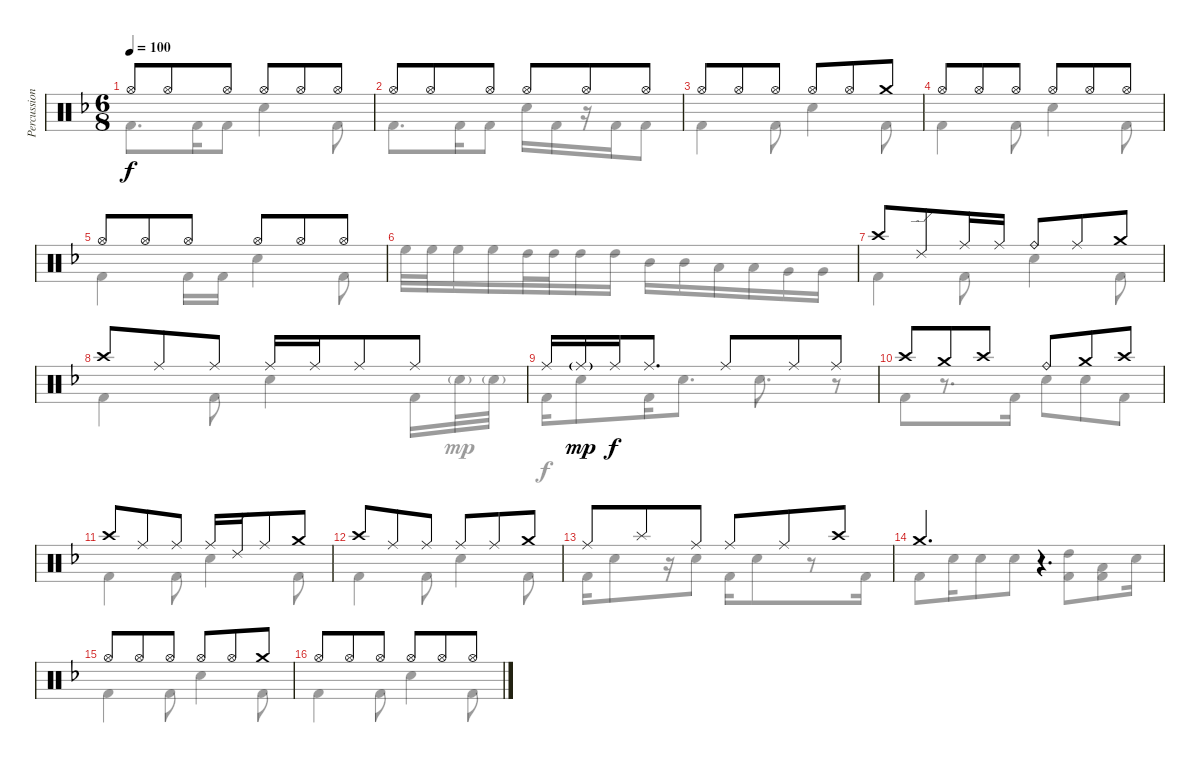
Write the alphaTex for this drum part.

\track ("Percussion" "Percussion") {instrument percussion}
\staff {score}
\articulation defaults
\voice
\ts (6 8)
\tempo 100
\clef neutral
\ks f "Hi-Hat (open)".8{dy f} "Hi-Hat (open)".8 "Hi-Hat (open)".8 "Hi-Hat (open)".8 "Hi-Hat (open)".8 "Hi-Hat (open)".8
|
"Hi-Hat (open)".8 "Hi-Hat (open)".8 "Hi-Hat (open)".8 "Hi-Hat (open)".8 "Hi-Hat (open)".8 "Hi-Hat (open)".8 |
"Hi-Hat (open)".8 "Hi-Hat (open)".8 "Hi-Hat (open)".8 "Hi-Hat (open)".8 "Hi-Hat (open)".8 "Crash medium (hit)".8 |
"Hi-Hat (open)".8 "Hi-Hat (open)".8 "Hi-Hat (open)".8 "Hi-Hat (open)".8 "Hi-Hat (open)".8 "Hi-Hat (open)".8 |
"Hi-Hat (open)".8 "Hi-Hat (open)".8 "Hi-Hat (open)".8 "Hi-Hat (open)".8 "Hi-Hat (open)".8 "Hi-Hat (open)".8 |
|
"Crash high (hit)".8 "Ride (edge) 2".8 "Ride (middle)".16 "Ride (middle)".16 "Ride (bell)".8 "Ride (middle)".8 "Crash medium (hit)".8 |
"Crash high (hit)".8 "Ride (middle)".8 "Ride (middle)".8 "Ride (middle)".16 "Ride (middle)".16 "Ride (middle)".8 "Ride (middle)".8 |
"Ride (middle)".16 "Ride (middle)"{g}.16{dy mp} "Ride (middle)".16{dy f} "Ride (middle)".8{d} "Ride (middle)".8 "Ride (middle)".8 "Ride (middle)".8 |
"Crash high (hit)".8 "Crash medium (hit)".8 "Crash high (hit)".8 "Ride (bell)".8 "Crash medium (hit)".8 "Crash high (hit)".8 |
"Crash high (hit)".8 "Ride (middle)".8 "Ride (middle)".8 "Ride (middle)".16 "Ride (edge) 2".16 "Ride (middle)".8 "Crash medium (hit)".8 |
"Crash high (hit)".8 "Ride (middle)".8 "Ride (middle)".8 "Ride (middle)".8 "Ride (middle)".8 "Crash medium (hit)".8 |
"Ride (middle)".8 "Splash (hit)".8 "Ride (middle)".8 "Ride (middle)".8 "Ride (middle)".8 "Crash high (hit)".8 |
"Crash medium (hit)".4{d} r.4{d} |
"Hi-Hat (open)".8 "Hi-Hat (open)".8 "Hi-Hat (open)".8 "Hi-Hat (open)".8 "Hi-Hat (open)".8 "Crash medium (hit)".8 |
"Hi-Hat (open)".8 "Hi-Hat (open)".8 "Hi-Hat (open)".8 "Hi-Hat (open)".8 "Hi-Hat (open)".8 "Hi-Hat (open)".8
\voice
\clef neutral
\ottava regular
\simile none
\ks f "Kick (hit) 2".8{d dy f} "Kick (hit) 2".16 "Kick (hit) 2".8 "Electric Snare (hit)".4 "Kick (hit) 2".8
|
"Kick (hit) 2".8{d} "Kick (hit) 2".16 "Kick (hit) 2".8 "Electric Snare (hit)".16 "Kick (hit) 2".16 r.16 "Kick (hit) 2".16 "Kick (hit) 2".8 |
"Kick (hit) 2".4 "Kick (hit) 2".8 "Electric Snare (hit)".4 "Kick (hit) 2".8 |
"Kick (hit) 2".4 "Kick (hit) 2".8 "Electric Snare (hit)".4 "Kick (hit) 2".8 |
"Kick (hit) 2".4 "Kick (hit) 2".16 "Kick (hit) 2".16 "Electric Snare (hit)".4 "Kick (hit) 2".8 |
"High Floor Tom (hit)".32 "High Floor Tom (hit)".32 "High Floor Tom (hit)".16 "High Floor Tom (hit)".16 "High Tom (hit)".32 "High Tom (hit)".32 "High Tom (hit)".16 "High Tom (hit)".16 "Mid Tom (hit)".16 "Mid Tom (hit)".16 "Low Tom (hit)".16 "Low Tom (hit)".16 "Very Low Tom (hit)".16 "Very Low Tom (hit)".16 |
"Kick (hit) 2".4 "Kick (hit) 2".8 "Electric Snare (hit)".4 "Kick (hit) 2".8 |
"Kick (hit) 2".4 "Kick (hit) 2".8 "Electric Snare (hit)".4 "Kick (hit) 2".16 "Electric Snare (hit)"{g}.32{dy mp} "Electric Snare (hit)"{g}.32 |
"Kick (hit) 2".16{dy f} "Electric Snare (hit)".8 "Kick (hit) 2".16 "Electric Snare (hit)".8{d} "Electric Snare (hit)".8{d} r.8 |
"Kick (hit) 2".8 r.8{d} "Kick (hit) 2".16 "Electric Snare (hit)".8 "Electric Snare (hit)".8 "Kick (hit) 2".8 |
"Kick (hit) 2".4 "Kick (hit) 2".8 "Electric Snare (hit)".4 "Kick (hit) 2".8 |
"Kick (hit) 2".4 "Kick (hit) 2".8 "Electric Snare (hit)".4 "Kick (hit) 2".8 |
"Kick (hit) 2".16 "Electric Snare (hit)".8 r.16 "Electric Snare (hit)".8 "Kick (hit) 2".16 "Electric Snare (hit)".8 r.8 "Kick (hit) 2".16 |
"Kick (hit) 2".8 "Electric Snare (hit)".16 "Electric Snare (hit)".8 "Electric Snare (hit)".8 ("High Tom (hit)" "Kick (hit) 2").8 ("Low Tom (hit)" "Kick (hit) 2").8 "Electric Snare (hit)".16 |
"Kick (hit) 2".4 "Kick (hit) 2".8 "Electric Snare (hit)".4 "Kick (hit) 2".8 |
"Kick (hit) 2".4 "Kick (hit) 2".8 "Electric Snare (hit)".4 "Kick (hit) 2".8
